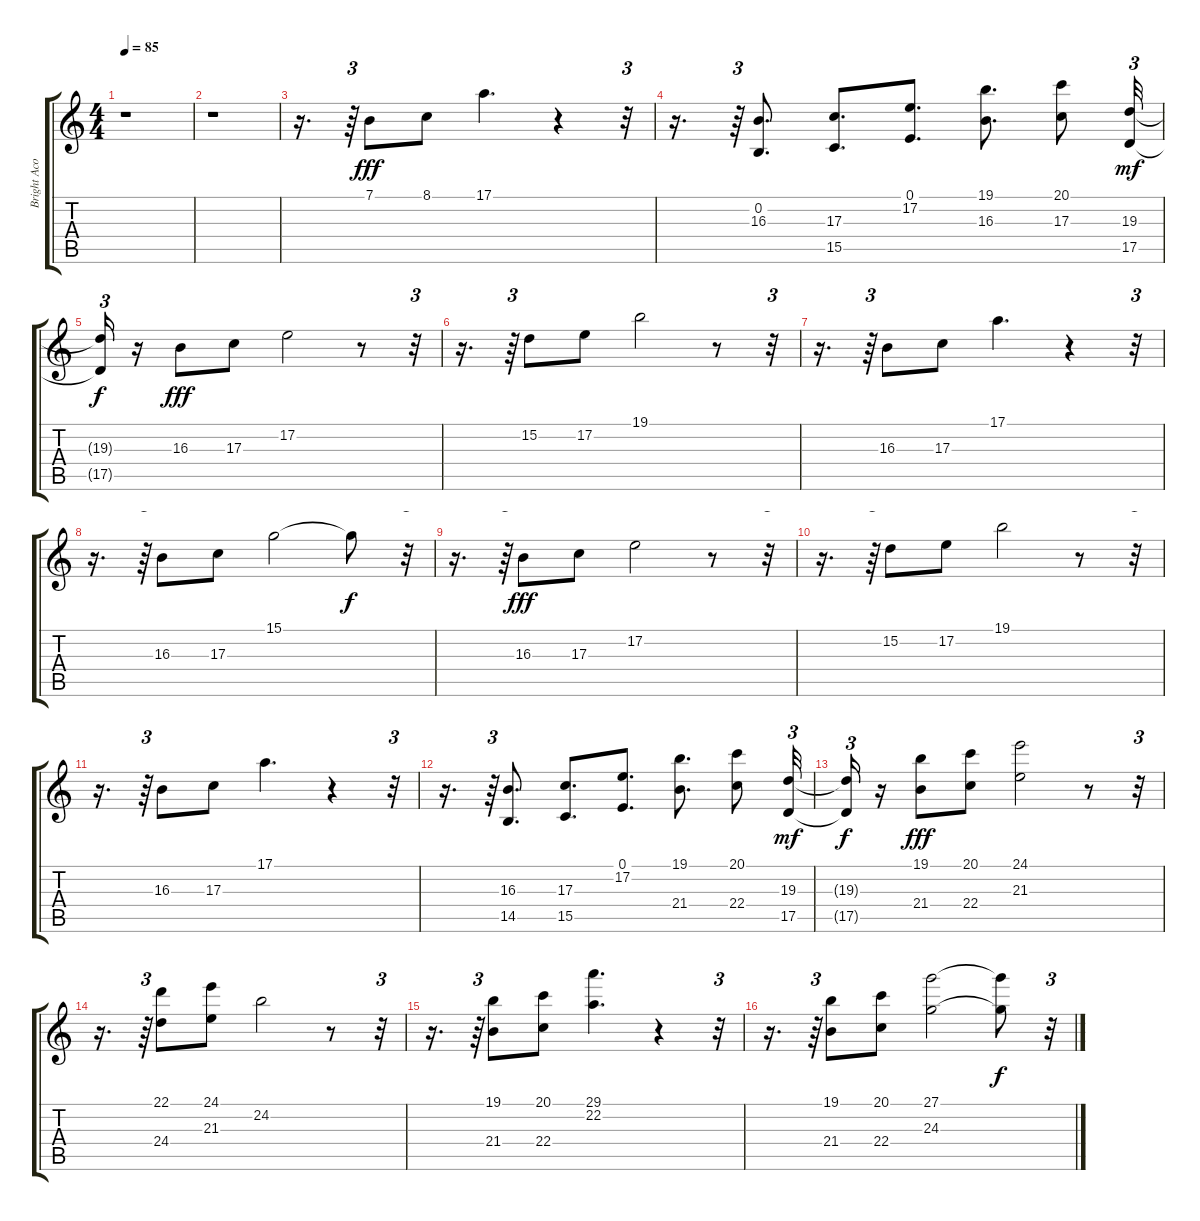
\track ("Bright Acoustic" "Bright Aco") {instrument brightacousticpiano}
\staff {score tabs}
\tuning (E4 B3 G3 D3 A2 E2) {hide}
\ts (4 4)
\tempo 85
\clef g2
\ks c
r.1{dy fff} |
r.1 |
r.16{d} r.64{tu (3 2)} 7.1.8 8.1.8 17.1.4{d} r.4 r.32{tu (3 2)} |
r.16{d} r.64{tu (3 2)} (0.2 16.3).8{d} (17.3 15.5).8{d} (0.1 17.2).8{d} (19.1 16.3).8{d} (20.1 17.3).8 (19.3 17.5).32{tu (3 2) dy mf} |
(19.3{t} 17.5{t}).16{tu (3 2) dy f} r.16 16.3.8{dy fff} 17.3.8 17.2.2 r.8 r.32{tu (3 2)} |
r.16{d} r.64{tu (3 2)} 15.2.8 17.2.8 19.1.2 r.8 r.32{tu (3 2)} |
r.16{d} r.64{tu (3 2)} 16.3.8 17.3.8 17.1.4{d} r.4 r.32{tu (3 2)} |
r.16{d} r.64{tu (3 2)} 16.3.8 17.3.8 15.1.2 15.1{t}.8{dy f} r.32{tu (3 2)} |
r.16{d} r.64{tu (3 2)} 16.3.8{dy fff} 17.3.8 17.2.2 r.8 r.32{tu (3 2)} |
r.16{d} r.64{tu (3 2)} 15.2.8 17.2.8 19.1.2 r.8 r.32{tu (3 2)} |
r.16{d} r.64{tu (3 2)} 16.3.8 17.3.8 17.1.4{d} r.4 r.32{tu (3 2)} |
r.16{d} r.64{tu (3 2)} (16.3 14.5).8{d} (17.3 15.5).8{d} (0.1 17.2).8{d} (19.1 21.4).8{d} (20.1 22.4).8 (19.3 17.5).32{tu (3 2) dy mf} |
(19.3{t} 17.5{t}).16{tu (3 2) dy f} r.16 (19.1 21.4).8{dy fff} (20.1 22.4).8 (24.1 21.3).2 r.8 r.32{tu (3 2)} |
r.16{d} r.64{tu (3 2)} (22.1 24.4).8 (24.1 21.3).8 24.2.2 r.8 r.32{tu (3 2)} |
r.16{d} r.64{tu (3 2)} (19.1 21.4).8 (20.1 22.4).8 (29.1 22.2).4{d} r.4 r.32{tu (3 2)} |
r.16{d} r.64{tu (3 2)} (19.1 21.4).8 (20.1 22.4).8 (27.1 24.3).2 (27.1{t} 24.3{t}).8{dy f} r.32{tu (3 2)}
